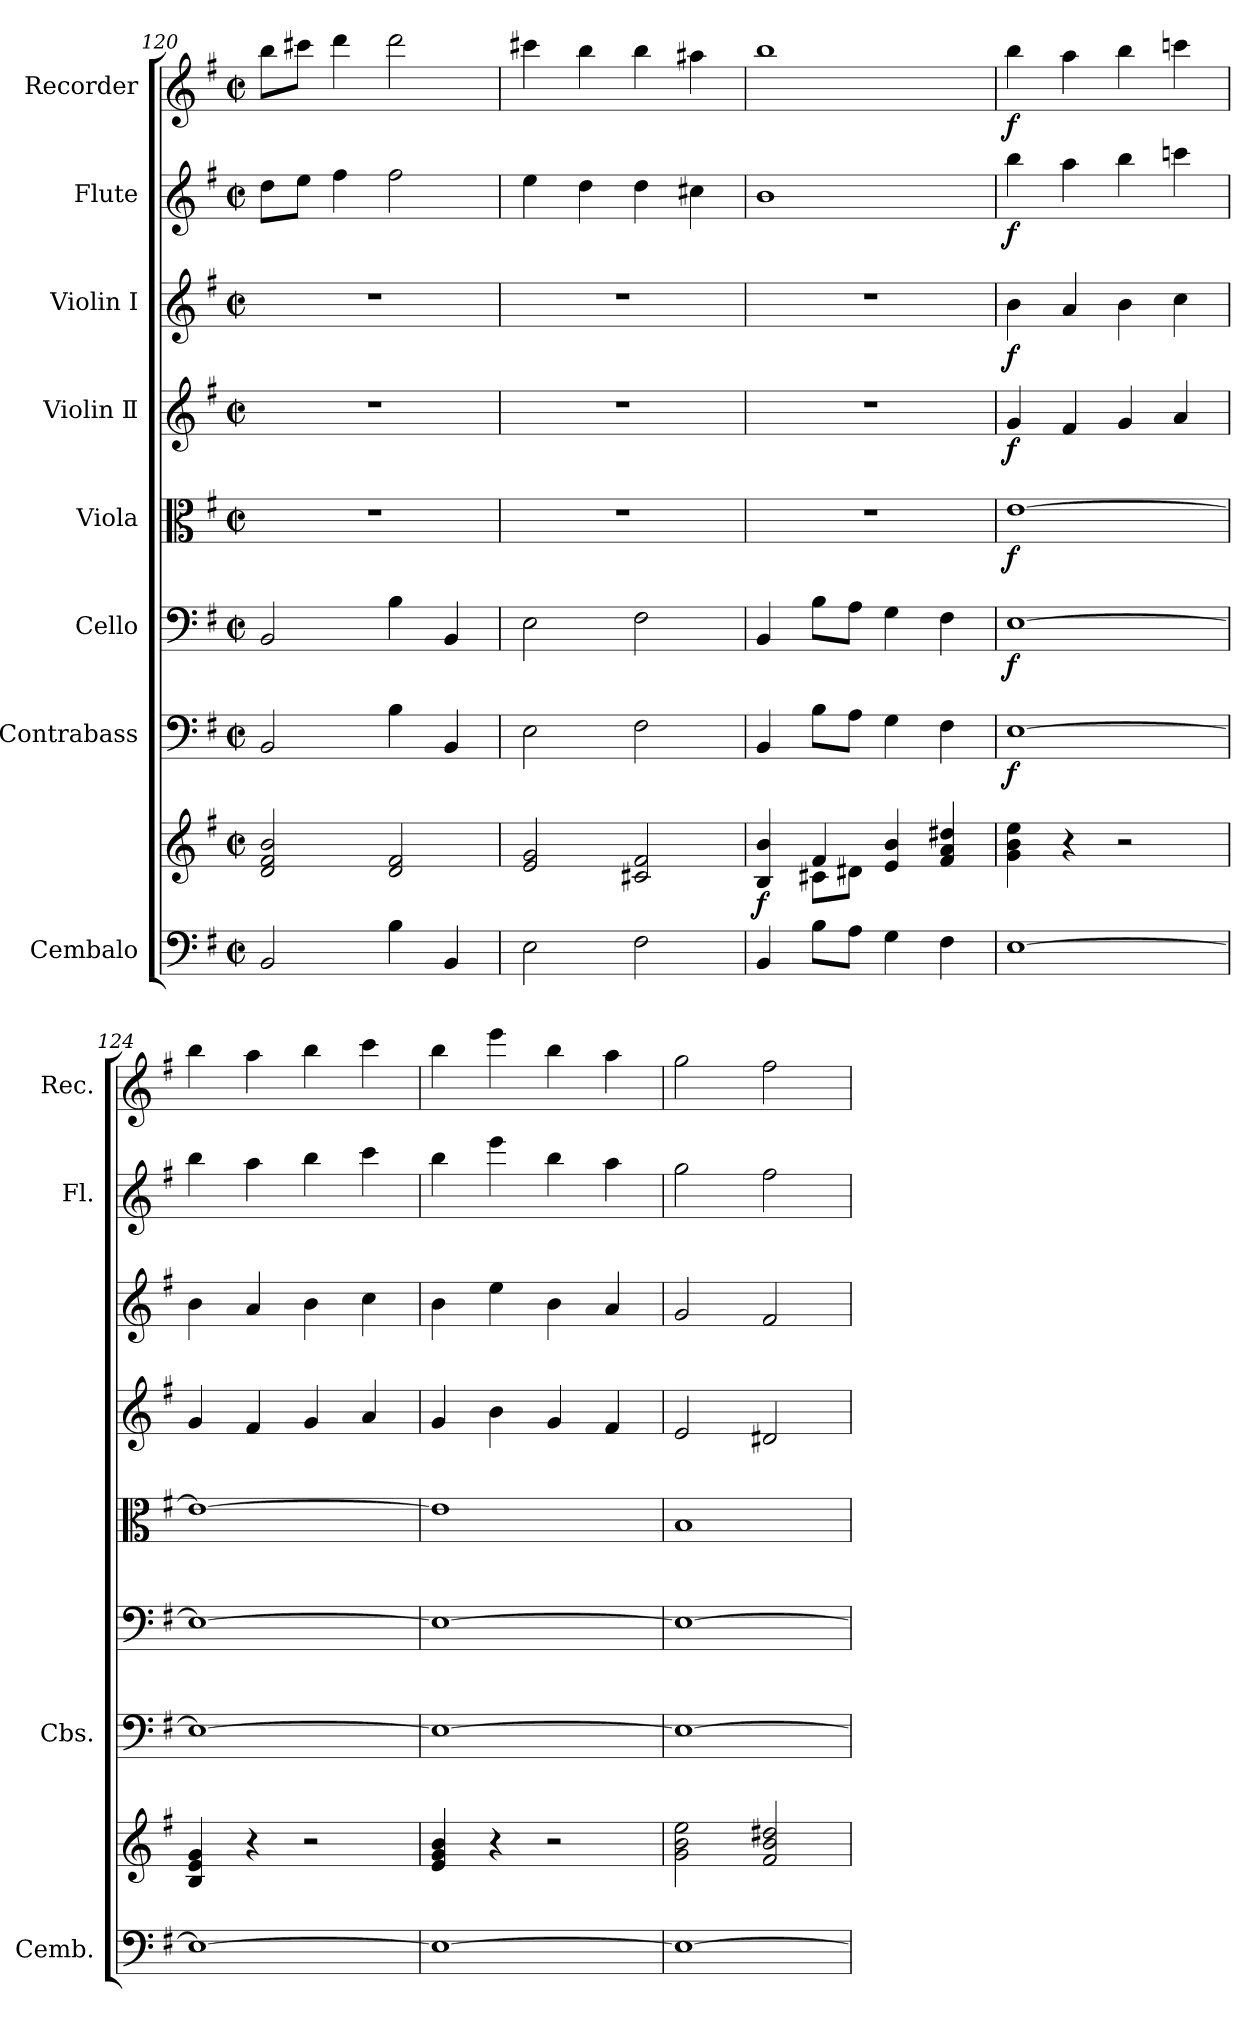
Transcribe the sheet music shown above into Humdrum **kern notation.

**kern	**kern	**dynam	**kern	**dynam	**kern	**dynam	**kern	**dynam	**kern	**dynam	**kern	**dynam	**kern	**dynam	**kern	**dynam
*part8	*part8	*part8	*part7	*part7	*part6	*part6	*part5	*part5	*part4	*part4	*part3	*part3	*part2	*part2	*part1	*part1
*staff9	*staff8	*staff8/9	*staff7	*staff7	*staff6	*staff6	*staff5	*staff5	*staff4	*staff4	*staff3	*staff3	*staff2	*staff2	*staff1	*staff1
*I"Cembalo	*	*	*I"Contrabass	*	*I"Cello	*	*I"Viola	*	*I"Violin Ⅱ	*	*I"Violin Ⅰ	*	*I"Flute	*	*I"Recorder	*
*I'Cemb.	*	*	*I'Cbs.	*	*	*	*	*	*	*	*	*	*I'Fl.	*	*I'Rec.	*
*clefF4	*clefG2	*	*clefF4	*	*clefF4	*	*clefC3	*	*clefG2	*	*clefG2	*	*clefG2	*	*clefG2	*
*	*	*	*ITrd7c12	*	*	*	*	*	*	*	*	*	*	*	*	*
*k[f#]	*k[f#]	*	*k[f#]	*	*k[f#]	*	*k[f#]	*	*k[f#]	*	*k[f#]	*	*k[f#]	*	*k[f#]	*
*M2/2	*M2/2	*	*M2/2	*	*M2/2	*	*M2/2	*	*M2/2	*	*M2/2	*	*M2/2	*	*M2/2	*
*met(c|)	*met(c|)	*	*met(c|)	*	*met(c|)	*	*met(c|)	*	*met(c|)	*	*met(c|)	*	*met(c|)	*	*met(c|)	*
=120	=120	=120	=120	=120	=120	=120	=120	=120	=120	=120	=120	=120	=120	=120	=120	=120
2BB/	2d/ 2f#/ 2b/	.	2BBB/	.	2BB/	.	1r	.	1r	.	1r	.	8dd\L	.	8bb\L	.
.	.	.	.	.	.	.	.	.	.	.	.	.	8ee\J	.	8ccc#X\J	.
.	.	.	.	.	.	.	.	.	.	.	.	.	4ff#\	.	4ddd\	.
4B\	2d/ 2f#/	.	4BB\	.	4B\	.	.	.	.	.	.	.	2ff#\	.	2ddd\	.
4BB/	.	.	4BBB/	.	4BB/	.	.	.	.	.	.	.	.	.	.	.
=121	=121	=121	=121	=121	=121	=121	=121	=121	=121	=121	=121	=121	=121	=121	=121	=121
2E\	2e/ 2g/	.	2EE\	.	2E\	.	1r	.	1r	.	1r	.	4ee\	.	4ccc#X\	.
.	.	.	.	.	.	.	.	.	.	.	.	.	4dd\	.	4bb\	.
2F#\	2c#X/ 2f#/	.	2FF#\	.	2F#\	.	.	.	.	.	.	.	4dd\	.	4bb\	.
.	.	.	.	.	.	.	.	.	.	.	.	.	4cc#X\	.	4aa#X\	.
=122	=122	=122	=122	=122	=122	=122	=122	=122	=122	=122	=122	=122	=122	=122	=122	=122
*	*^	*	*	*	*	*	*	*	*	*	*	*	*	*	*	*
!	!	!	!LO:DY:b	!	!	!	!	!	!	!	!	!	!	!	!	!	!
4BB/	4B/ 4b/	4rAyy	f	4BBB/	.	4BB/	.	1r	.	1r	.	1r	.	1b	.	1bb	.
8B\L	4f#/	8c#X\L	.	8BB\L	.	8B\L	.	.	.	.	.	.	.	.	.	.	.
8A\J	.	8d#X\J	.	8AA\J	.	8A\J	.	.	.	.	.	.	.	.	.	.	.
4G\	4e/ 4b/	2rAyy	.	4GG\	.	4G\	.	.	.	.	.	.	.	.	.	.	.
4F#\	4f#/ 4a/ 4dd#X/	.	.	4FF#\	.	4F#\	.	.	.	.	.	.	.	.	.	.	.
*	*v	*v	*	*	*	*	*	*	*	*	*	*	*	*	*	*	*
=123	=123	=123	=123	=123	=123	=123	=123	=123	=123	=123	=123	=123	=123	=123	=123	=123
!	!	!	!	!LO:DY:b	!	!LO:DY:b	!	!LO:DY:b	!	!LO:DY:b	!	!LO:DY:b	!	!LO:DY:b	!	!LO:DY:b
[1E	4g\ 4b\ 4ee\	.	[1EE	f	[1E	f	[1e	f	4g/	f	4b\	f	4bb\	f	4bb\	f
.	4r	.	.	.	.	.	.	.	4f#/	.	4a/	.	4aa\	.	4aa\	.
.	2r	.	.	.	.	.	.	.	4g/	.	4b\	.	4bb\	.	4bb\	.
.	.	.	.	.	.	.	.	.	4a/	.	4cc\	.	4cccn\	.	4cccn\	.
=124	=124	=124	=124	=124	=124	=124	=124	=124	=124	=124	=124	=124	=124	=124	=124	=124
1E_	4B/ 4e/ 4g/	.	1EE_	.	1E_	.	1e_	.	4g/	.	4b\	.	4bb\	.	4bb\	.
.	4r	.	.	.	.	.	.	.	4f#/	.	4a/	.	4aa\	.	4aa\	.
.	2r	.	.	.	.	.	.	.	4g/	.	4b\	.	4bb\	.	4bb\	.
.	.	.	.	.	.	.	.	.	4a/	.	4cc\	.	4ccc\	.	4ccc\	.
=125	=125	=125	=125	=125	=125	=125	=125	=125	=125	=125	=125	=125	=125	=125	=125	=125
1E_	4e/ 4g/ 4b/	.	1EE_	.	1E_	.	1e]	.	4g/	.	4b\	.	4bb\	.	4bb\	.
.	4r	.	.	.	.	.	.	.	4b\	.	4ee\	.	4eee\	.	4eee\	.
.	2r	.	.	.	.	.	.	.	4g/	.	4b\	.	4bb\	.	4bb\	.
.	.	.	.	.	.	.	.	.	4f#/	.	4a/	.	4aa\	.	4aa\	.
=126	=126	=126	=126	=126	=126	=126	=126	=126	=126	=126	=126	=126	=126	=126	=126	=126
1E_	2g\ 2b\ 2ee\	.	1EE_	.	1E_	.	1B	.	2e/	.	2g/	.	2gg\	.	2gg\	.
.	2f#/ 2b/ 2dd#X/	.	.	.	.	.	.	.	2d#X/	.	2f#/	.	2ff#\	.	2ff#\	.
=	=	=	=	=	=	=	=	=	=	=	=	=	=	=	=	=
*-	*-	*-	*-	*-	*-	*-	*-	*-	*-	*-	*-	*-	*-	*-	*-	*-
